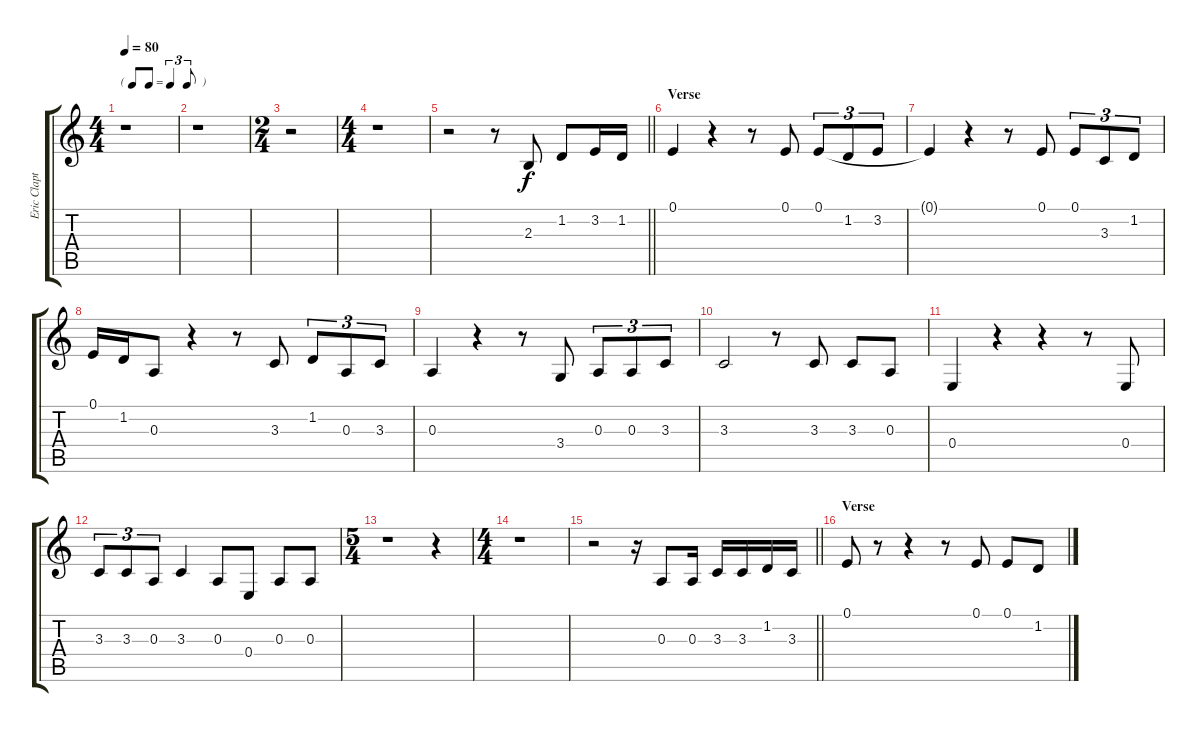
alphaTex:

\track ("Eric Clapton Voice" "Eric Clapt") {instrument harmonica}
\staff {score tabs}
\tuning (E4 Db4 A3 E3 A2 E2) {hide}
\ts (4 4)
\tf triplet8th
\tempo 80
\clef g2
\ks c
r.1{dy f instrument harmonica} |
r.1 |
\ts (2 4)
r.2 |
\ts (4 4)
r.1 |
\barLineRight lightlight
r.2 r.8 2.3.8 1.2.8 3.2.16 1.2.16 |
\section ("" "Verse")
0.1.4 r.4 r.8 0.1.8 0.1.8{tu (3 2)} 1.2.8{tu (3 2)} 3.2.8{tu (3 2)} |
0.1{t}.4 r.4 r.8 0.1.8 0.1.8{tu (3 2)} 3.3.8{tu (3 2)} 1.2.8{tu (3 2)} |
0.1.16 1.2.16 0.3.8 r.4 r.8 3.3.8 1.2.8{tu (3 2)} 0.3.8{tu (3 2)} 3.3.8{tu (3 2)} |
0.3.4 r.4 r.8 3.4.8 0.3.8{tu (3 2)} 0.3.8{tu (3 2)} 3.3.8{tu (3 2)} |
3.3.2 r.8 3.3.8 3.3.8 0.3.8 |
0.4.4 r.4 r.4 r.8 0.4.8 |
3.3.8{tu (3 2)} 3.3.8{tu (3 2)} 0.3.8{tu (3 2)} 3.3.4 0.3.8 0.4.8 0.3.8 0.3.8 |
\ts (5 4)
r.1 r.4 |
\ts (4 4)
r.1 |
\barLineRight lightlight
r.2 r.16 0.3.8 0.3.16 3.3.16 3.3.16 1.2.16 3.3.16 |
\section ("" "Verse")
0.1.8 r.8 r.4 r.8 0.1.8 0.1.8 1.2.8
